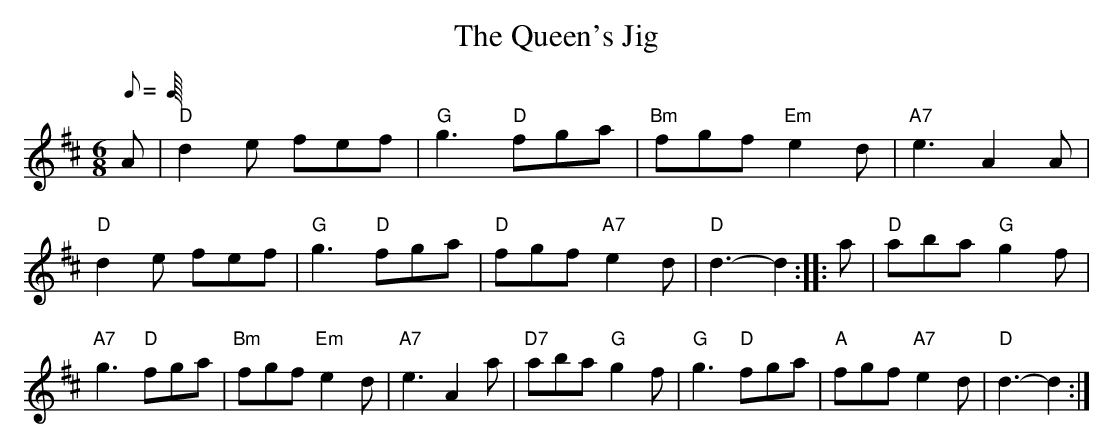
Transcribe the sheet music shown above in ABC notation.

X:1
T:The Queen's Jig
M:6/8
L:1/8
Q:C6=116
K:D
A | "D"d2e fef | "G"g3 "D"fga | "Bm" fgf "Em"e2d | "A7"e3 A2A | \
"D"d2e fef | "G"g3 "D"fga | "D"fgf "A7"e2d | "D"d3-d2 :: \
a | "D"aba "G"g2f | "A7"g3 "D"fga | "Bm"fgf "Em"e2d | "A7"e3 A2a | \
"D7"aba "G"g2f | "G"g3 "D"fga | "A"fgf "A7"e2d | "D"d3-d2 :|
